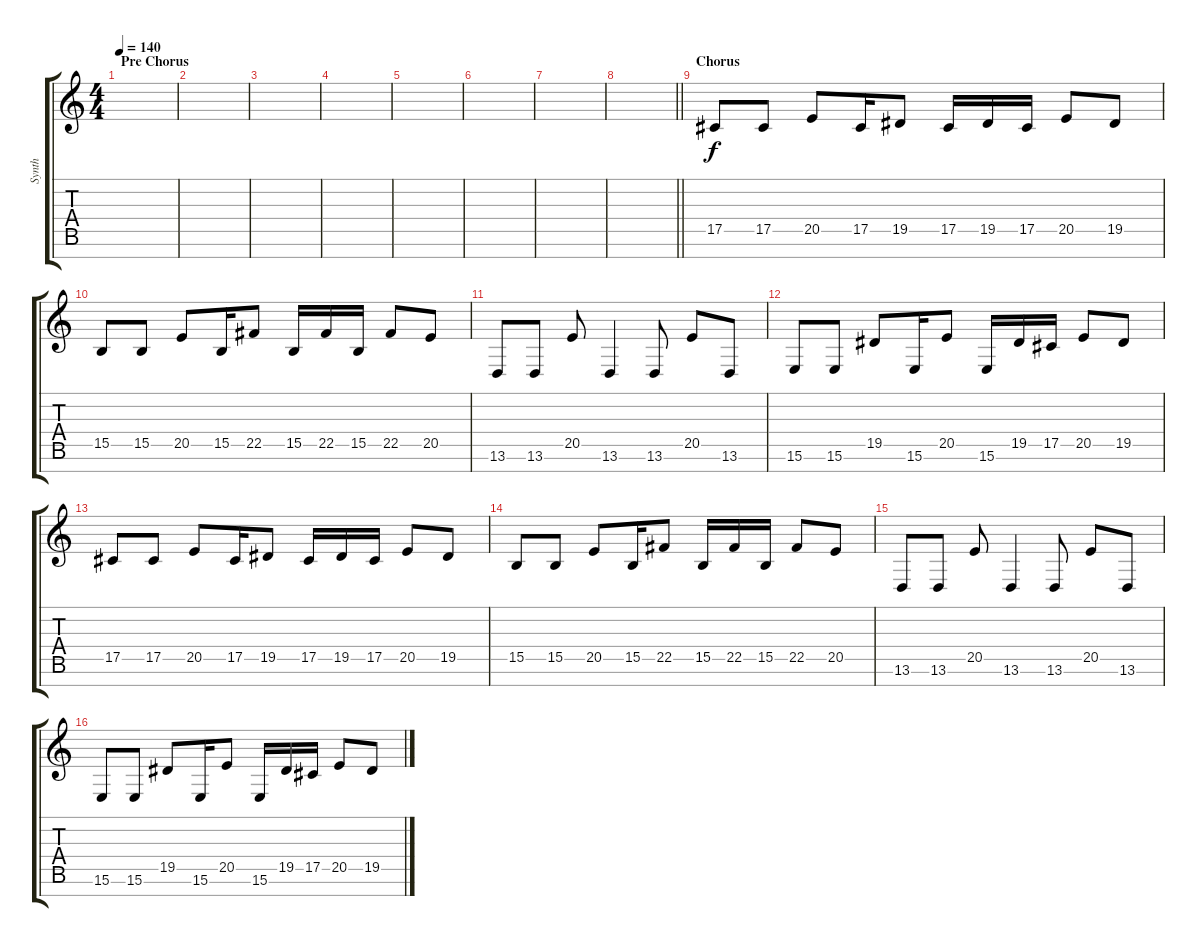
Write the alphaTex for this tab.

\track ("Synth" "Synth") {instrument synthbrass1 bank 1}
\staff {score tabs}
\tuning (Eb4 Bb3 Gb3 Db3 Ab2 Db2 Db2) {hide}
\ts (4 4)
\section ("" "Pre Chorus")
\tempo 140
\clef g2
\ks c
|
|
|
|
|
|
|
\barLineRight lightlight
|
\section ("" "Chorus")
17.5.8 17.5.8 20.5.8 17.5.16 19.5.8 17.5.16 19.5.16 17.5.16 20.5.8 19.5.8 |
15.5.8 15.5.8 20.5.8 15.5.16 22.5.8 15.5.16 22.5.16 15.5.16 22.5.8 20.5.8 |
13.6.8 13.6.8 20.5.8 13.6.4 13.6.8 20.5.8 13.6.8 |
15.6.8 15.6.8 19.5.8 15.6.16 20.5.8 15.6.16 19.5.16 17.5.16 20.5.8 19.5.8 |
17.5.8 17.5.8 20.5.8 17.5.16 19.5.8 17.5.16 19.5.16 17.5.16 20.5.8 19.5.8 |
15.5.8 15.5.8 20.5.8 15.5.16 22.5.8 15.5.16 22.5.16 15.5.16 22.5.8 20.5.8 |
13.6.8 13.6.8 20.5.8 13.6.4 13.6.8 20.5.8 13.6.8 |
15.6.8 15.6.8 19.5.8 15.6.16 20.5.8 15.6.16 19.5.16 17.5.16 20.5.8 19.5.8
